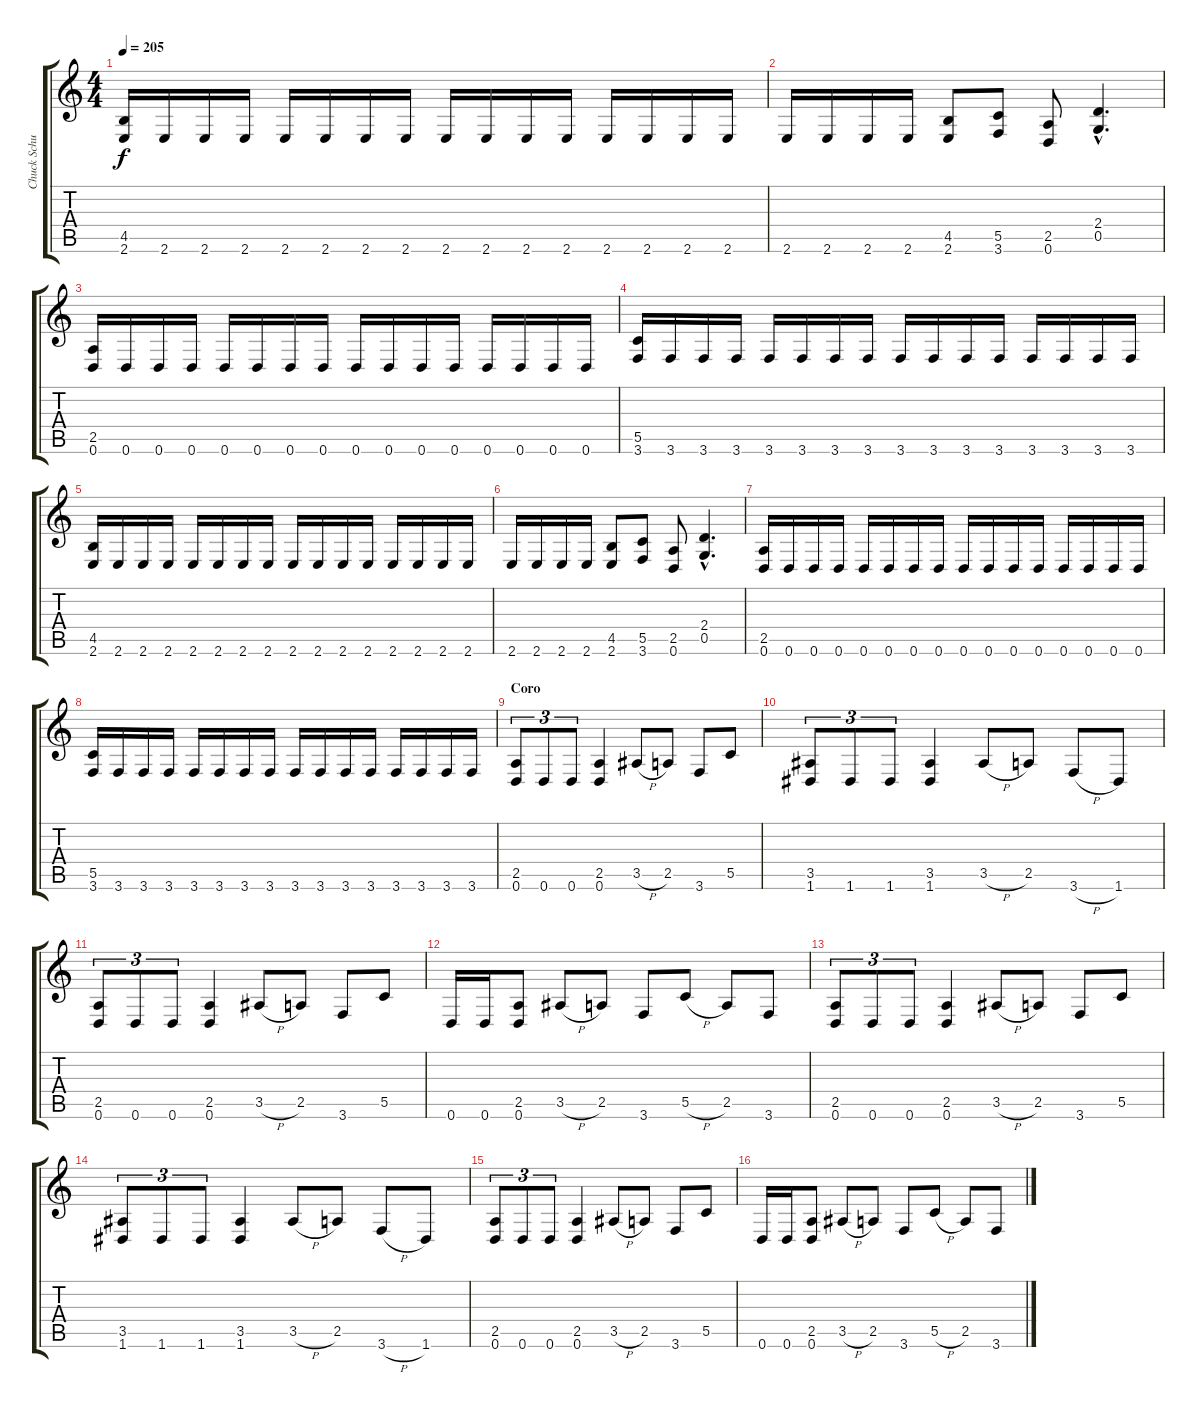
\track ("Chuck Schuldiner" "Chuck Schu") {instrument electricguitarclean}
\staff {score tabs}
\tuning (D4 A3 F3 C3 G2 D2) {hide}
\ts (4 4)
\tempo 205
\clef g2
\ks c
(4.5 2.6).16{dy f} 2.6.16 2.6.16 2.6.16 2.6.16 2.6.16 2.6.16 2.6.16 2.6.16 2.6.16 2.6.16 2.6.16 2.6.16 2.6.16 2.6.16 2.6.16 |
2.6.16 2.6.16 2.6.16 2.6.16 (4.5 2.6).8 (5.5 3.6).8 (2.5 0.6).8 (2.4{hac} 0.5{hac}).4{d} |
(2.5 0.6).16 0.6.16 0.6.16 0.6.16 0.6.16 0.6.16 0.6.16 0.6.16 0.6.16 0.6.16 0.6.16 0.6.16 0.6.16 0.6.16 0.6.16 0.6.16 |
(5.5 3.6).16 3.6.16 3.6.16 3.6.16 3.6.16 3.6.16 3.6.16 3.6.16 3.6.16 3.6.16 3.6.16 3.6.16 3.6.16 3.6.16 3.6.16 3.6.16 |
(4.5 2.6).16 2.6.16 2.6.16 2.6.16 2.6.16 2.6.16 2.6.16 2.6.16 2.6.16 2.6.16 2.6.16 2.6.16 2.6.16 2.6.16 2.6.16 2.6.16 |
2.6.16 2.6.16 2.6.16 2.6.16 (4.5 2.6).8 (5.5 3.6).8 (2.5 0.6).8 (2.4{hac} 0.5{hac}).4{d} |
(2.5 0.6).16 0.6.16 0.6.16 0.6.16 0.6.16 0.6.16 0.6.16 0.6.16 0.6.16 0.6.16 0.6.16 0.6.16 0.6.16 0.6.16 0.6.16 0.6.16 |
(5.5 3.6).16 3.6.16 3.6.16 3.6.16 3.6.16 3.6.16 3.6.16 3.6.16 3.6.16 3.6.16 3.6.16 3.6.16 3.6.16 3.6.16 3.6.16 3.6.16 |
\section ("" "Coro")
(2.5 0.6).8{tu (3 2)} 0.6.8{tu (3 2)} 0.6.8{tu (3 2)} (2.5 0.6).4 3.5{h}.8 2.5.8 3.6.8 5.5.8 |
(3.5 1.6).8{tu (3 2)} 1.6.8{tu (3 2)} 1.6.8{tu (3 2)} (3.5 1.6).4 3.5{h}.8 2.5.8 3.6{h}.8 1.6.8 |
(2.5 0.6).8{tu (3 2)} 0.6.8{tu (3 2)} 0.6.8{tu (3 2)} (2.5 0.6).4 3.5{h}.8 2.5.8 3.6.8 5.5.8 |
0.6.16 0.6.16 (2.5 0.6).8 3.5{h}.8 2.5.8 3.6.8 5.5{h}.8 2.5.8 3.6.8 |
(2.5 0.6).8{tu (3 2)} 0.6.8{tu (3 2)} 0.6.8{tu (3 2)} (2.5 0.6).4 3.5{h}.8 2.5.8 3.6.8 5.5.8 |
(3.5 1.6).8{tu (3 2)} 1.6.8{tu (3 2)} 1.6.8{tu (3 2)} (3.5 1.6).4 3.5{h}.8 2.5.8 3.6{h}.8 1.6.8 |
(2.5 0.6).8{tu (3 2)} 0.6.8{tu (3 2)} 0.6.8{tu (3 2)} (2.5 0.6).4 3.5{h}.8 2.5.8 3.6.8 5.5.8 |
0.6.16 0.6.16 (2.5 0.6).8 3.5{h}.8 2.5.8 3.6.8 5.5{h}.8 2.5.8 3.6.8
